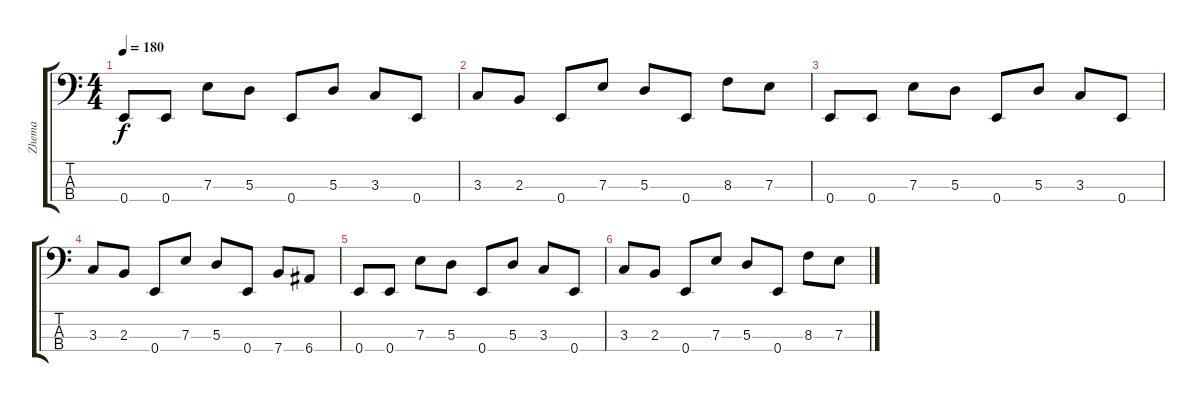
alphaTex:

\track ("Zhema" "Zhema") {instrument electricbasspick}
\staff {score tabs}
\tuning (G2 D2 A1 E1) {hide}
\ts (4 4)
\tempo 180
\clef f4
\ks c
0.4.8{dy f} 0.4.8 7.3.8 5.3.8 0.4.8 5.3.8 3.3.8 0.4.8 |
3.3.8 2.3.8 0.4.8 7.3.8 5.3.8 0.4.8 8.3.8 7.3.8 |
0.4.8 0.4.8 7.3.8 5.3.8 0.4.8 5.3.8 3.3.8 0.4.8 |
3.3.8 2.3.8 0.4.8 7.3.8 5.3.8 0.4.8 7.4.8 6.4.8 |
0.4.8 0.4.8 7.3.8 5.3.8 0.4.8 5.3.8 3.3.8 0.4.8 |
3.3.8 2.3.8 0.4.8 7.3.8 5.3.8 0.4.8 8.3.8 7.3.8
